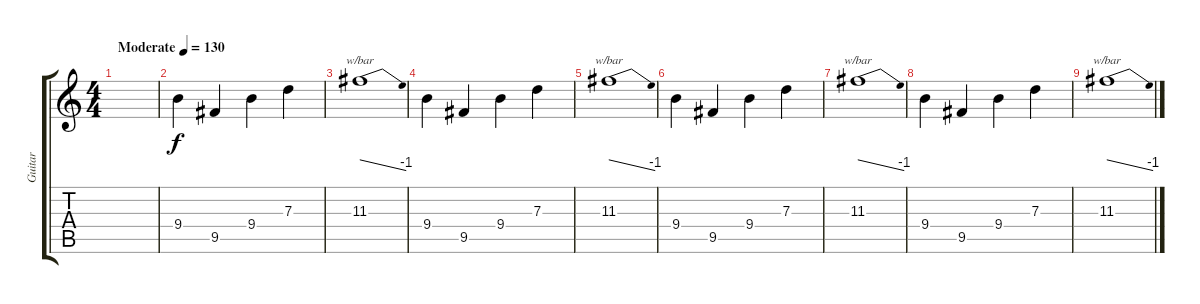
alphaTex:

\track ("Guitar" "Guitar") {instrument distortionguitar}
\staff {score tabs}
\tuning (E4 B3 G3 D3 A2 E2) {hide}
\ts (4 4)
\tempo (130 "Moderate")
\clef g2
\ks c
|
9.4.4 9.5.4 9.4.4 7.3.4 |
11.3.1{tbe (dive default 0 0 60 -4)} |
9.4.4 9.5.4 9.4.4 7.3.4 |
11.3.1{tbe (dive default 0 0 60 -4)} |
9.4.4 9.5.4 9.4.4 7.3.4 |
11.3.1{tbe (dive default 0 0 60 -4)} |
9.4.4 9.5.4 9.4.4 7.3.4 |
11.3.1{tbe (dive default 0 0 60 -4)}
